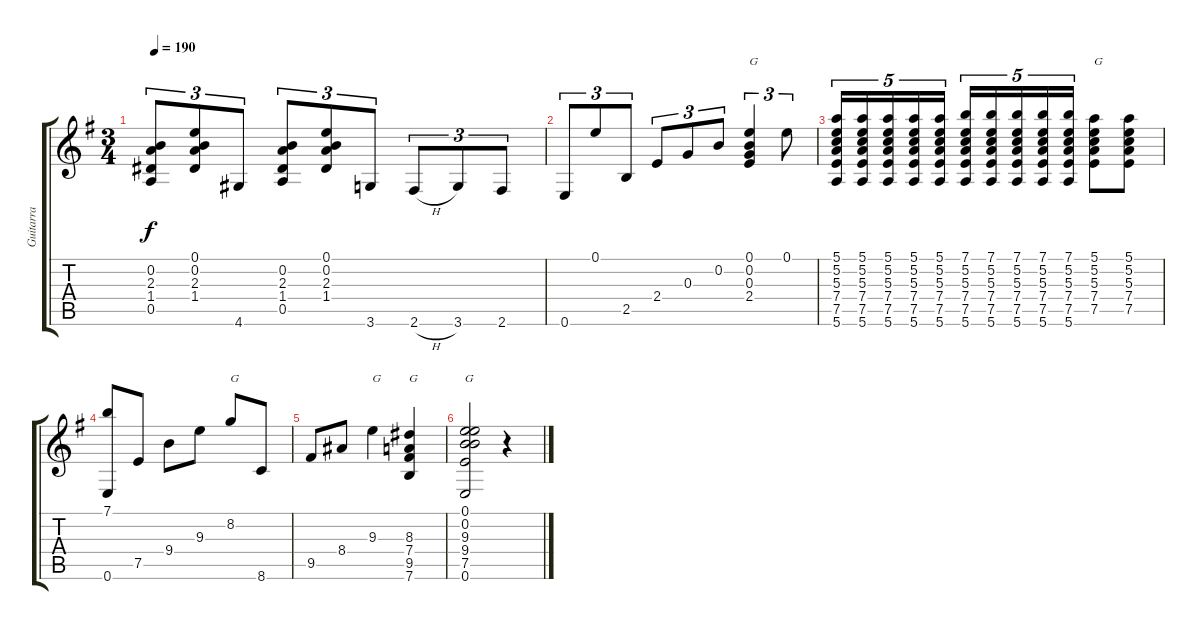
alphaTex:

\track ("Guitarra" "Guitarra") {instrument acousticguitarnylon}
\staff {score tabs}
\tuning (E4 B3 G3 D3 A2 E2) {hide}
\ts (3 4)
\tempo 190
\clef g2
\ks eminor
(0.2 2.3 1.4 0.5).8{tu (3 2) dy f} (0.1 0.2 2.3 1.4).8{tu (3 2)} 4.6.8{tu (3 2)} (0.2 2.3 1.4 0.5).8{tu (3 2)} (0.1 0.2 2.3 1.4).8{tu (3 2)} 3.6.8{tu (3 2)} 2.6{h}.8{tu (3 2)} 3.6.8{tu (3 2)} 2.6.8{tu (3 2)} |
0.6.8{tu (3 2)} 0.1.8{tu (3 2)} 2.5.8{tu (3 2)} 2.4.8{tu (3 2)} 0.3.8{tu (3 2)} 0.2.8{tu (3 2)} (0.1 0.2 0.3 2.4).4{tu (3 2) txt "G"} 0.1.8{tu (3 2)} |
(5.1 5.2 5.3 7.4 7.5 5.6).16{tu (5 4)} (5.1 5.2 5.3 7.4 7.5 5.6).16{tu (5 4)} (5.1 5.2 5.3 7.4 7.5 5.6).16{tu (5 4)} (5.1 5.2 5.3 7.4 7.5 5.6).16{tu (5 4)} (5.1 5.2 5.3 7.4 7.5 5.6).16{tu (5 4)} (7.1 5.2 5.3 7.4 7.5 5.6).16{tu (5 4)} (7.1 5.2 5.3 7.4 7.5 5.6).16{tu (5 4)} (7.1 5.2 5.3 7.4 7.5 5.6).16{tu (5 4)} (7.1 5.2 5.3 7.4 7.5 5.6).16{tu (5 4)} (7.1 5.2 5.3 7.4 7.5 5.6).16{tu (5 4)} (5.1 5.2 5.3 7.4 7.5).8{txt "G"} (5.1 5.2 5.3 7.4 7.5).8 |
(7.1 0.6).8 7.5.8 9.4.8 9.3.8 8.2.8{txt "G"} 8.6.8 |
9.5.8 8.4.8 9.3.4{txt "G"} (8.3 7.4 9.5 7.6).4{txt "G"} |
(0.1 0.2 9.3 9.4 7.5 0.6).2{txt "G"} r.4
